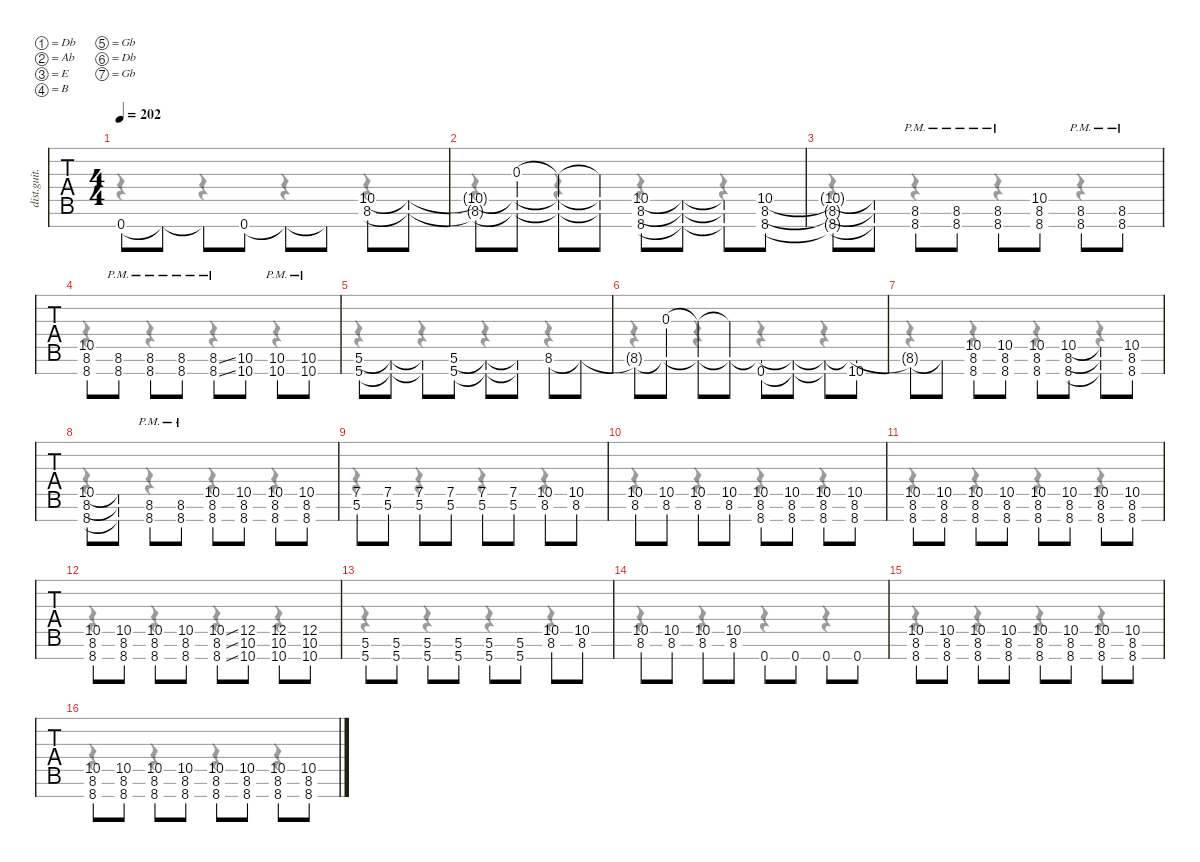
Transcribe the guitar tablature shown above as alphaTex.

\defaultSystemsLayout 4
\hideDynamics
\bracketExtendMode nobrackets
\track ("Jesse Cash" "dist.guit.") {instrument distortionguitar}
\staff {tabs}
\tuning (Db4 Ab3 E3 B2 Gb2 Db2 Gb1)
\voice
\ts (4 4)
\tempo 202
\clef g2
\ks c
0.7{acc #}.8{dy f} 0.7{t acc #}.8 0.7{t acc #}.8 0.7{acc #}.8 0.7{t acc #}.8 0.7{t acc #}.8 (10.5 8.6).8 (10.5{t} 8.6{t}).8 |
(10.5{t} 8.6{t}).8 (0.3 10.5{t} 8.6{t}).8 (0.3{t} 10.5{t} 8.6{t}).8 (0.3{t} 10.5{t} 8.6{t}).8 (10.5 8.6 8.7).8 (10.5{t} 8.6{t} 8.7{t}).8 (10.5{t} 8.6{t} 8.7{t}).8 (10.5 8.6 8.7).8 |
(10.5{t} 8.6{t} 8.7{t}).8 (10.5{t} 8.6{t} 8.7{t}).8 (8.6{pm} 8.7{pm}).8 (8.6{pm} 8.7{pm}).8 (8.6{pm} 8.7{pm}).8 (10.5 8.6 8.7).8 (8.6{pm} 8.7{pm}).8 (8.6{pm} 8.7{pm}).8 |
(10.5 8.6 8.7).8 (8.6{pm} 8.7{pm}).8 (8.6{pm} 8.7{pm}).8 (8.6{pm} 8.7{pm}).8 (8.6{ss} 8.7{ss pm}).8 (10.6 10.7).8 (10.6{pm} 10.7{pm}).8 (10.6{pm} 10.7{pm}).8 |
(5.6{acc #} 5.7).8 (5.6{t acc #} 5.7{t}).8 (5.6{t acc #} 5.7{t}).8 (5.6{acc #} 5.7).8 (5.6{t acc #} 5.7{t}).8 (5.6{t acc #} 5.7{t}).8 8.6.8 8.6{t}.8 |
8.6{t}.8 (0.3 8.6{t}).8 (0.3{t} 8.6{t}).8 (0.3{t} 8.6{t}).8 (0.7{acc #} 8.6{t}).8 (0.7{t acc #} 8.6{t}).8 (0.7{t acc #} 8.6{t}).8 (10.7 8.6{t}).8 |
8.6{t}.8 8.6{t}.8 (10.5 8.6 8.7).8 (10.5 8.6 8.7).8 (10.5 8.6 8.7).8 (10.5 8.6 8.7).8 (10.5{t} 8.6{t} 8.7{t}).8 (10.5 8.6 8.7).8 |
(10.5 8.6 8.7).8 (10.5{t} 8.6{t} 8.7{t}).8 (8.6{pm} 8.7{pm}).8 (8.6{pm} 8.7{pm}).8 (10.5 8.6 8.7).8 (10.5 8.6 8.7).8 (10.5 8.6 8.7).8 (10.5 8.6 8.7).8 |
(7.5{acc #} 5.6{acc #}).8 (7.5{acc #} 5.6{acc #}).8 (7.5{acc #} 5.6{acc #}).8 (7.5{acc #} 5.6{acc #}).8 (7.5{acc #} 5.6{acc #}).8 (7.5{acc #} 5.6{acc #}).8 (10.5 8.6).8 (10.5 8.6).8 |
(10.5 8.6).8 (10.5 8.6).8 (10.5 8.6).8 (10.5 8.6).8 (10.5 8.6 8.7).8 (10.5 8.6 8.7).8 (10.5 8.6 8.7).8 (10.5 8.6 8.7).8 |
(10.5 8.6 8.7).8 (10.5 8.6 8.7).8 (10.5 8.6 8.7).8 (10.5 8.6 8.7).8 (10.5 8.6 8.7).8 (10.5 8.6 8.7).8 (10.5 8.6 8.7).8 (10.5 8.6 8.7).8 |
(10.5 8.6 8.7).8 (10.5 8.6 8.7).8 (10.5 8.6 8.7).8 (10.5 8.6 8.7).8 (10.5{ss} 8.6{ss} 8.7{ss}).8 (12.5{acc #} 10.6 10.7).8 (12.5{acc #} 10.6 10.7).8 (12.5{acc #} 10.6 10.7).8 |
(5.6{acc #} 5.7).8 (5.6{acc #} 5.7).8 (5.6{acc #} 5.7).8 (5.6{acc #} 5.7).8 (5.6{acc #} 5.7).8 (5.6{acc #} 5.7).8 (10.5 8.6).8 (10.5 8.6).8 |
(10.5 8.6).8 (10.5 8.6).8 (10.5 8.6).8 (10.5 8.6).8 0.7{acc #}.8 0.7{acc #}.8 0.7{acc #}.8 0.7{acc #}.8 |
(10.5 8.6 8.7).8 (10.5 8.6 8.7).8 (10.5 8.6 8.7).8 (10.5 8.6 8.7).8 (10.5 8.6 8.7).8 (10.5 8.6 8.7).8 (10.5 8.6 8.7).8 (10.5 8.6 8.7).8 |
(10.5 8.6 8.7).8 (10.5 8.6 8.7).8 (10.5 8.6 8.7).8 (10.5 8.6 8.7).8 (10.5 8.6 8.7).8 (10.5 8.6 8.7).8 (10.5 8.6 8.7).8 (10.5 8.6 8.7).8
\voice
\clef g2
\ottava regular
\simile none
\ks c
r.4{dy mf} r.4 r.4 r.4 |
r.4 r.4 r.4 r.4 |
r.4 r.4 r.4 r.4 |
r.4 r.4 r.4 r.4 |
r.4 r.4 r.4 r.4 |
r.4 r.4 r.4 r.4 |
r.4 r.4 r.4 r.4 |
r.4 r.4 r.4 r.4 |
r.4 r.4 r.4 r.4 |
r.4 r.4 r.4 r.4 |
r.4 r.4 r.4 r.4 |
r.4 r.4 r.4 r.4 |
r.4 r.4 r.4 r.4 |
r.4 r.4 r.4 r.4 |
r.4 r.4 r.4 r.4 |
r.4 r.4 r.4 r.4
